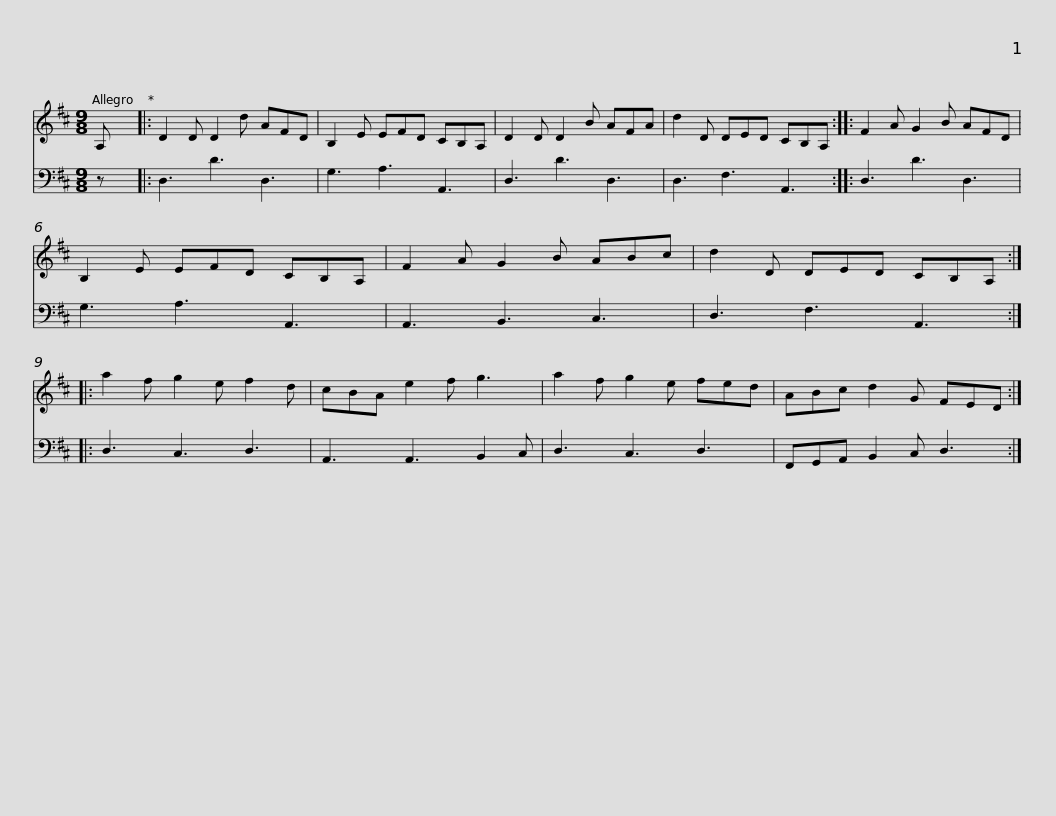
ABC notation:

X:1
%%score 1 2
L:1/8
M:9/8
I:linebreak $
K:D
V:1 treble
V:2 bass
V:1
 A, |: D2 D D2 d AFD | B,2 E EFD CB,A, | D2 D D2 B AFA | d2 D DED CB,A, ::$ %5
 F2 A G2 B AFD | B,2 E EFD CB,A, | F2 A G2 B ABc | d2 D DED CB,A, :: a2 f g2 e f2 d |$ %10
 cBA e2 f g3 | a2 f g2 e fed | ABc d2 G FED :| %13
V:2
 z |: D,3 D3 D,3 | G,3 A,3 A,,3 | D,3 D3 D,3 | D,3 F,3 A,,3 ::$ %5
 D,3 D3 D,3 | G,3 A,3 A,,3 | A,,3 B,,3 C,3 | D,3 F,3 A,,3 :: D,3 C,3 D,3 |$ %10
 A,,3 A,,3 B,,2 C, | D,3 C,3 D,3 | F,,G,,A,, B,,2 C, D,3 :| %13
